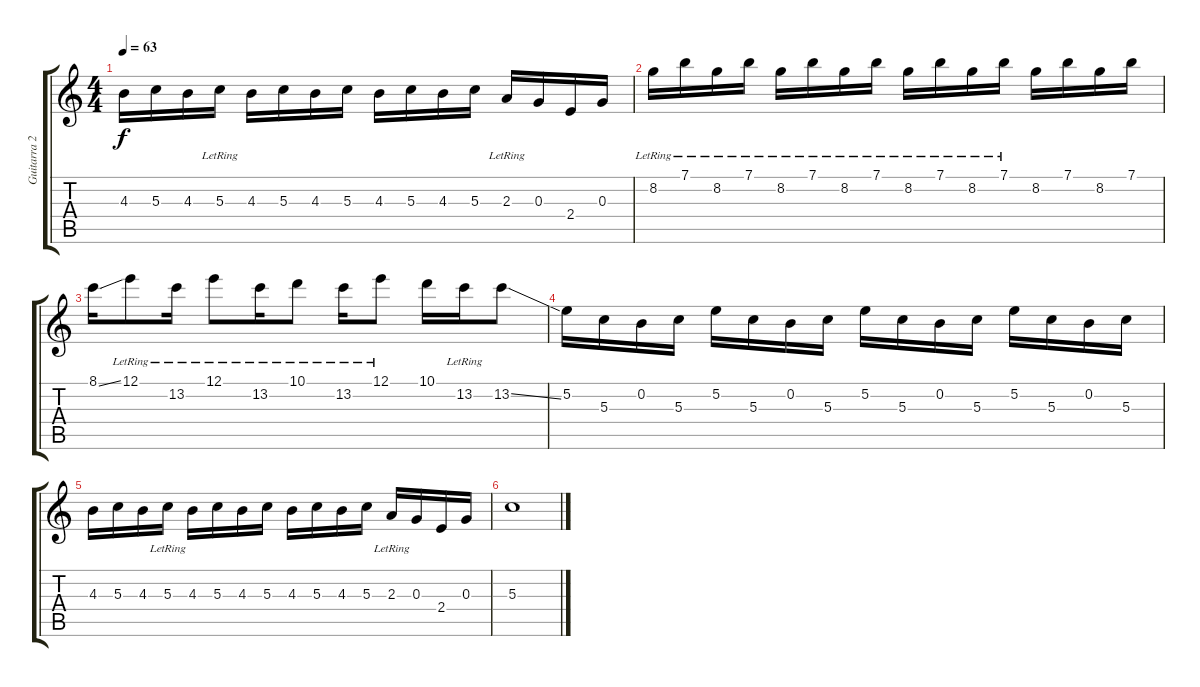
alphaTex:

\track ("Guitarra 2" "Guitarra 2") {instrument distortionguitar}
\staff {score tabs}
\tuning (E4 B3 G3 D3 A2 E2) {hide}
\ts (4 4)
\tempo 63
\clef g2
\ks c
4.3.16{dy f} 5.3.16 4.3.16 5.3{lr}.16 4.3.16 5.3.16 4.3.16 5.3.16 4.3.16 5.3.16 4.3.16 5.3.16 2.3{lr}.16 0.3.16 2.4.16 0.3.16 |
8.2{lr}.16 7.1{lr}.16 8.2{lr}.16 7.1{lr}.16 8.2{lr}.16 7.1{lr}.16 8.2{lr}.16 7.1{lr}.16 8.2{lr}.16 7.1{lr}.16 8.2{lr}.16 7.1{lr}.16 8.2.16 7.1.16 8.2.16 7.1.16 |
8.1{ss}.16 12.1{lr}.8 13.2{lr}.16 12.1{lr}.8 13.2{lr}.16 10.1{lr}.8 13.2{lr}.16 12.1{lr}.8 10.1.16 13.2{lr}.16 13.2{ss}.8 |
5.2.16 5.3.16 0.2.16 5.3.16 5.2.16 5.3.16 0.2.16 5.3.16 5.2.16 5.3.16 0.2.16 5.3.16 5.2.16 5.3.16 0.2.16 5.3.16 |
4.3.16 5.3.16 4.3.16 5.3{lr}.16 4.3.16 5.3.16 4.3.16 5.3.16 4.3.16 5.3.16 4.3.16 5.3.16 2.3{lr}.16 0.3.16 2.4.16 0.3.16 |
5.3.1
